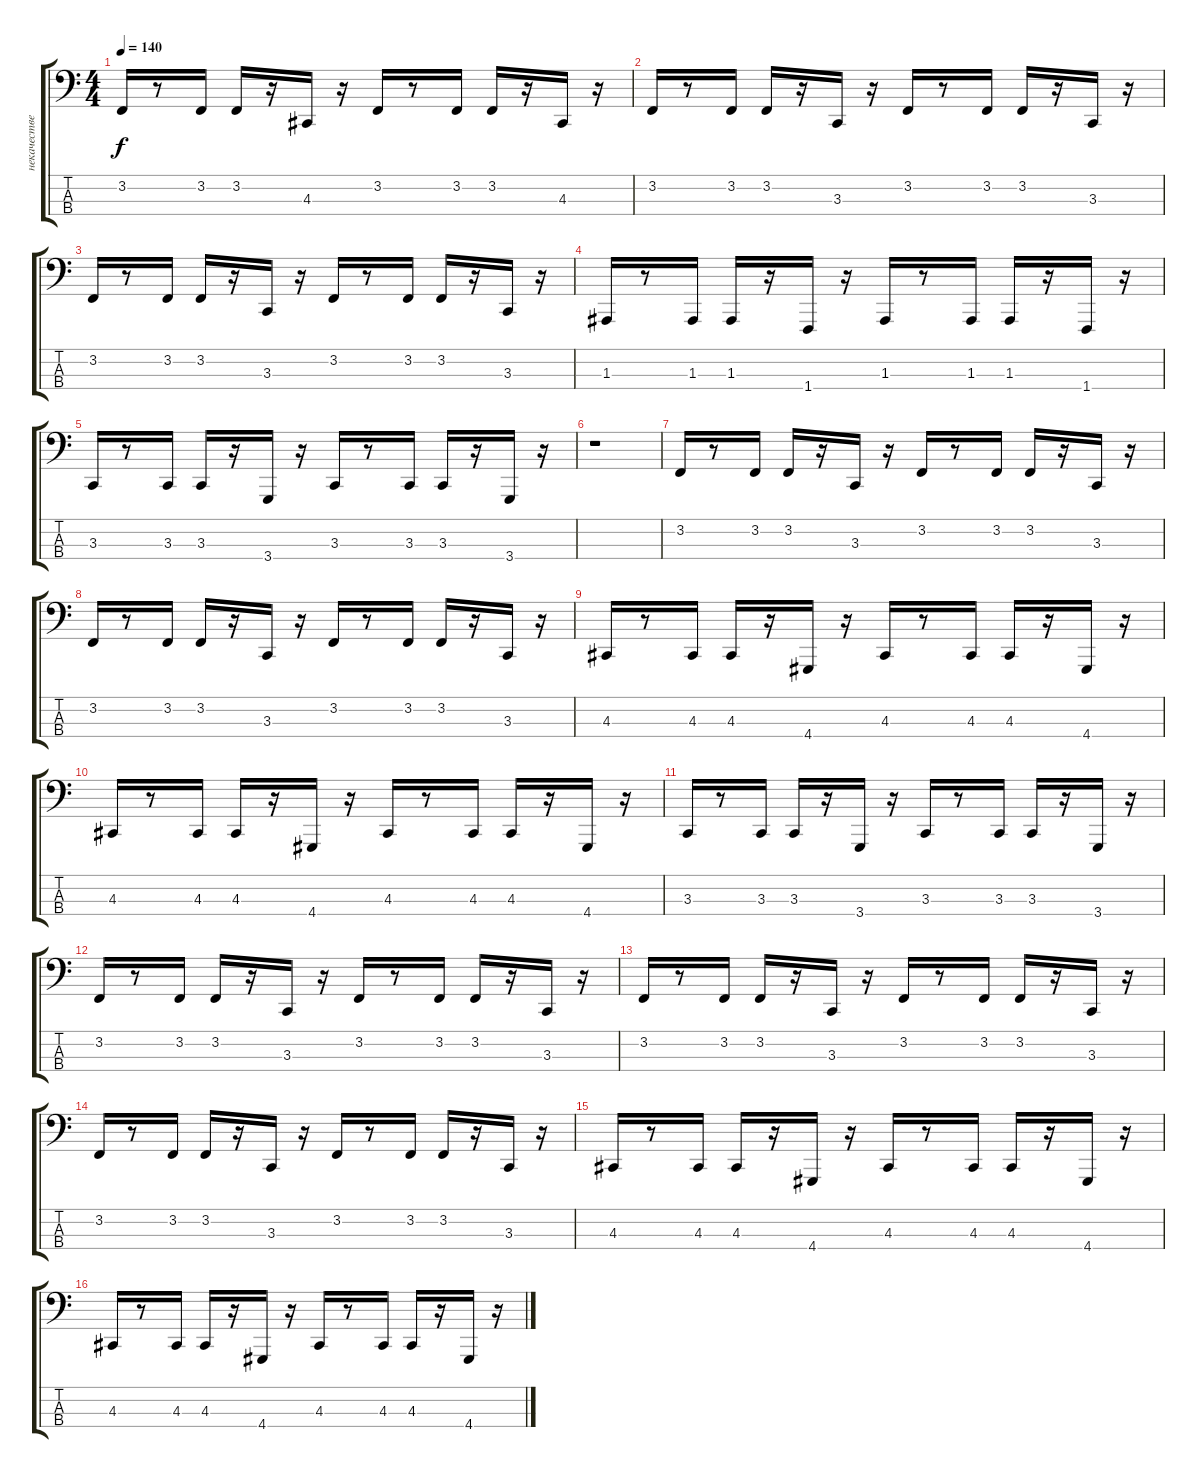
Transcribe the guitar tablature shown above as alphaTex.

\track ("некачественный микс" "некачестве") {instrument fx1rain}
\staff {score tabs}
\tuning (G2 D2 A1 E1) {hide}
\ts (4 4)
\tempo 140
\clef f4
\ks c
3.2.16{dy f} r.8 3.2.16 3.2.16 r.16 4.3.16 r.16 3.2.16 r.8 3.2.16 3.2.16 r.16 4.3.16 r.16 |
3.2.16 r.8 3.2.16 3.2.16 r.16 3.3.16 r.16 3.2.16 r.8 3.2.16 3.2.16 r.16 3.3.16 r.16 |
3.2.16 r.8 3.2.16 3.2.16 r.16 3.3.16 r.16 3.2.16 r.8 3.2.16 3.2.16 r.16 3.3.16 r.16 |
1.3.16 r.8 1.3.16 1.3.16 r.16 1.4.16 r.16 1.3.16 r.8 1.3.16 1.3.16 r.16 1.4.16 r.16 |
3.3.16 r.8 3.3.16 3.3.16 r.16 3.4.16 r.16 3.3.16 r.8 3.3.16 3.3.16 r.16 3.4.16 r.16 |
r.1 |
3.2.16 r.8 3.2.16 3.2.16 r.16 3.3.16 r.16 3.2.16 r.8 3.2.16 3.2.16 r.16 3.3.16 r.16 |
3.2.16 r.8 3.2.16 3.2.16 r.16 3.3.16 r.16 3.2.16 r.8 3.2.16 3.2.16 r.16 3.3.16 r.16 |
4.3.16 r.8 4.3.16 4.3.16 r.16 4.4.16 r.16 4.3.16 r.8 4.3.16 4.3.16 r.16 4.4.16 r.16 |
4.3.16 r.8 4.3.16 4.3.16 r.16 4.4.16 r.16 4.3.16 r.8 4.3.16 4.3.16 r.16 4.4.16 r.16 |
3.3.16 r.8 3.3.16 3.3.16 r.16 3.4.16 r.16 3.3.16 r.8 3.3.16 3.3.16 r.16 3.4.16 r.16 |
3.2.16 r.8 3.2.16 3.2.16 r.16 3.3.16 r.16 3.2.16 r.8 3.2.16 3.2.16 r.16 3.3.16 r.16 |
3.2.16 r.8 3.2.16 3.2.16 r.16 3.3.16 r.16 3.2.16 r.8 3.2.16 3.2.16 r.16 3.3.16 r.16 |
3.2.16 r.8 3.2.16 3.2.16 r.16 3.3.16 r.16 3.2.16 r.8 3.2.16 3.2.16 r.16 3.3.16 r.16 |
4.3.16 r.8 4.3.16 4.3.16 r.16 4.4.16 r.16 4.3.16 r.8 4.3.16 4.3.16 r.16 4.4.16 r.16 |
4.3.16 r.8 4.3.16 4.3.16 r.16 4.4.16 r.16 4.3.16 r.8 4.3.16 4.3.16 r.16 4.4.16 r.16
